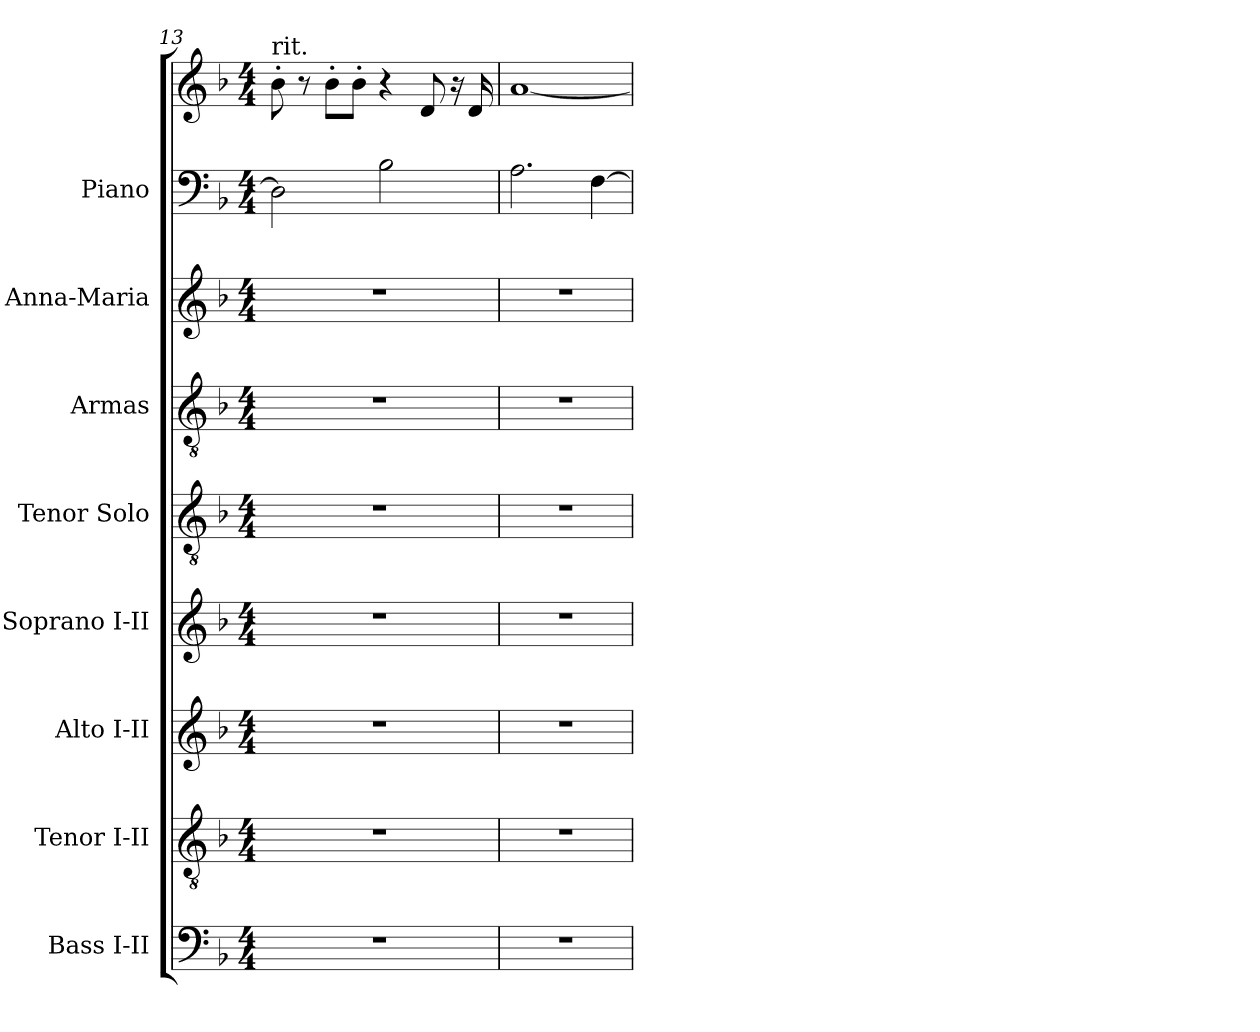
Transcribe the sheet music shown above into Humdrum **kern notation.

**kern	**kern	**kern	**kern	**kern	**kern	**kern	**kern	**kern
*part8	*part7	*part6	*part5	*part4	*part3	*part2	*part1	*part1
*staff9	*staff8	*staff7	*staff6	*staff5	*staff4	*staff3	*staff2	*staff1
*I"Bass I-II	*I"Tenor I-II	*I"Alto I-II	*I"Soprano I-II	*I"Tenor Solo	*I"Armas	*I"Anna-Maria	*I"Piano	*
*I'B.	*I'T.	*I'A.	*I'S.	*I'T. Solo	*I'Armas	*I'A-M	*I'Pno.	*
!!LO:PB:g=z
*clefF4	*clefGv2	*clefG2	*clefG2	*clefGv2	*clefGv2	*clefG2	*clefF4	*clefG2
*	*ITrd7c12	*	*	*ITrd7c12	*ITrd7c12	*	*	*
*k[b-]	*k[b-]	*k[b-]	*k[b-]	*k[b-]	*k[b-]	*k[b-]	*k[b-]	*k[b-]
*F:	*F:	*F:	*F:	*F:	*F:	*F:	*F:	*F:
*M4/4	*M4/4	*M4/4	*M4/4	*M4/4	*M4/4	*M4/4	*M4/4	*M4/4
=13	=13	=13	=13	=13	=13	=13	=13	=13
!	!	!	!	!	!	!	!	!LO:TX:t=rit.
1r	1r	1r	1r	1r	1r	1r	2Di\]	8b-'i\
.	.	.	.	.	.	.	.	8r
.	.	.	.	.	.	.	.	8b-'i\L
.	.	.	.	.	.	.	.	8b-'i\J
.	.	.	.	.	.	.	2B-i\	4r
.	.	.	.	.	.	.	.	8di/
.	.	.	.	.	.	.	.	16r
.	.	.	.	.	.	.	.	16di/
=14	=14	=14	=14	=14	=14	=14	=14	=14
1r	1r	1r	1r	1r	1r	1r	2.Ai\	[<1ai
.	.	.	.	.	.	.	[>4Fi\	.
=	=	=	=	=	=	=	=	=
*-	*-	*-	*-	*-	*-	*-	*-	*-
